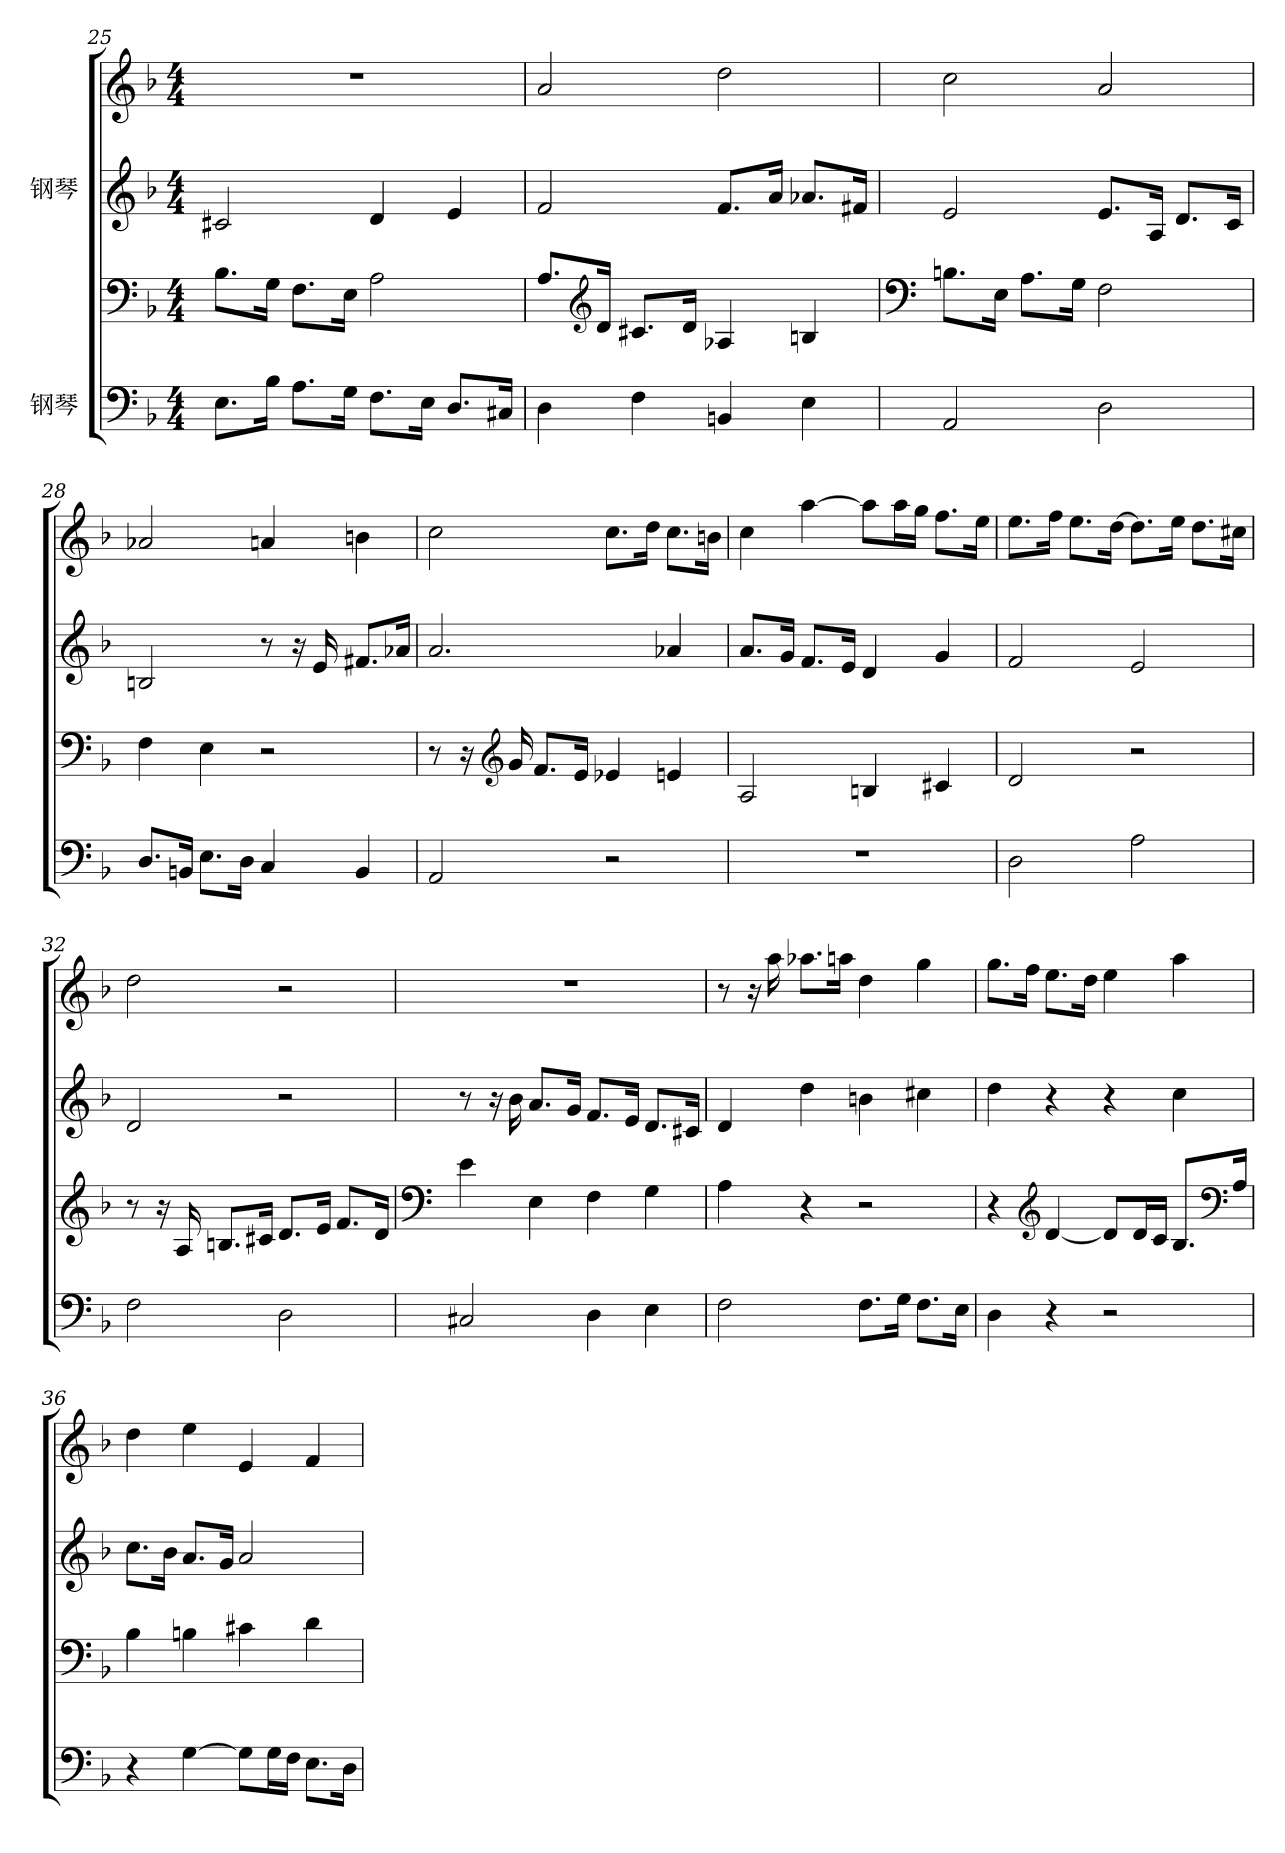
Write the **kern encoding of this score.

**kern	**kern	**kern	**kern
*part2	*part2	*part1	*part1
*staff4	*staff3	*staff2	*staff1
*I"钢琴	*	*I"钢琴	*
!!LO:LB:g=z
*clefF4	*clefF4	*clefG2	*clefG2
*k[b-]	*k[b-]	*k[b-]	*k[b-]
*M4/4	*M4/4	*M4/4	*M4/4
=25	=25	=25	=25
8.E\L	8.B-\L	2c#X/	1r
16B-\Jk	16G\Jk	.	.
8.A\L	8.F\L	.	.
16G\Jk	16E\Jk	.	.
8.F\L	2A\	4d/	.
16E\Jk	.	.	.
8.D/L	.	4e/	.
16C#X/Jk	.	.	.
=26	=26	=26	=26
4D\	8.A/L	2f/	2a/
*	*clefG2	*	*
.	16d/Jk	.	.
4F\	8.c#X/L	.	.
.	16d/Jk	.	.
4BBn/	4A-X/	8.f/L	2dd\
.	.	16a/Jk	.
4E\	4Bn/	8.a-X/L	.
.	.	16f#X/Jk	.
=27	=27	=27	=27
*	*clefF4	*	*
2AA/	8.Bn\L	2e/	2cc\
.	16E\Jk	.	.
.	8.A\L	.	.
.	16G\Jk	.	.
2D\	2F\	8.e/L	2a/
.	.	16A/Jk	.
.	.	8.d/L	.
.	.	16c/Jk	.
!!LO:LB:g=z
=28	=28	=28	=28
8.D/L	4F\	2Bn/	2a-X/
16BBn/Jk	.	.	.
8.E\L	4E\	.	.
16D\Jk	.	.	.
4C/	2r	8r	4an/
.	.	16r	.
.	.	16e/	.
4BB/	.	8.f#X/L	4bn\
.	.	16a-X/Jk	.
=29	=29	=29	=29
2AA/	8r	2.a/	2cc\
.	16r	.	.
*	*clefG2	*	*
.	16g/	.	.
.	8.f/L	.	.
.	16e/Jk	.	.
2r	4e-X/	.	8.cc\L
.	.	.	16dd\Jk
.	4en/	4a-X/	8.cc\L
.	.	.	16bn\Jk
=30	=30	=30	=30
1r	2A/	8.a/L	4cc\
.	.	16g/Jk	.
.	.	8.f/L	[4aa\
.	.	16e/Jk	.
.	4Bn/	4d/	8aa\L]
.	.	.	16aa\L
.	.	.	16gg\JJ
.	4c#X/	4g/	8.ff\L
.	.	.	16ee\Jk
!!LO:PB:g=z
=31	=31	=31	=31
2D\	2d/	2f/	8.ee\L
.	.	.	16ff\Jk
.	.	.	8.ee\L
.	.	.	[16dd\Jk
2A\	2r	2e/	8.dd\L]
.	.	.	16ee\Jk
.	.	.	8.dd\L
.	.	.	16cc#X\Jk
=32	=32	=32	=32
2F\	8r	2d/	2dd\
.	16r	.	.
.	16A/	.	.
.	8.Bn/L	.	.
.	16c#X/Jk	.	.
2D\	8.d/L	2r	2r
.	16e/Jk	.	.
.	8.f/L	.	.
.	16d/Jk	.	.
=33	=33	=33	=33
*	*clefF4	*	*
2C#X/	4e\	8r	1r
.	.	16r	.
.	.	16b-\	.
.	4E\	8.a/L	.
.	.	16g/Jk	.
4D\	4F\	8.f/L	.
.	.	16e/Jk	.
4E\	4G\	8.d/L	.
.	.	16c#X/Jk	.
!!LO:LB:g=z
=34	=34	=34	=34
2F\	4A\	4d/	8r
.	.	.	16r
.	.	.	16aa\
.	4r	4dd\	8.aa-X\L
.	.	.	16aan\Jk
8.F\L	2r	4bn\	4dd\
16G\Jk	.	.	.
8.F\L	.	4cc#X\	4gg\
16E\Jk	.	.	.
=35	=35	=35	=35
4D\	4r	4dd\	8.gg\L
.	.	.	16ff\Jk
*	*clefG2	*	*
4r	[4d/	4r	8.ee\L
.	.	.	16dd\Jk
2r	8d/L]	4r	4ee\
.	16d/L	.	.
.	16c/JJ	.	.
.	8.B-/L	4cc\	4aa\
*	*clefF4	*	*
.	16A/Jk	.	.
=36	=36	=36	=36
4r	4B-\	8.cc\L	4dd\
.	.	16b-\Jk	.
[4G\	4Bn\	8.a/L	4ee\
.	.	16g/Jk	.
8G\L]	4c#X\	2a/	4e/
16G\L	.	.	.
16F\JJ	.	.	.
8.E\L	4d\	.	4f/
16D\Jk	.	.	.
=	=	=	=
*-	*-	*-	*-
